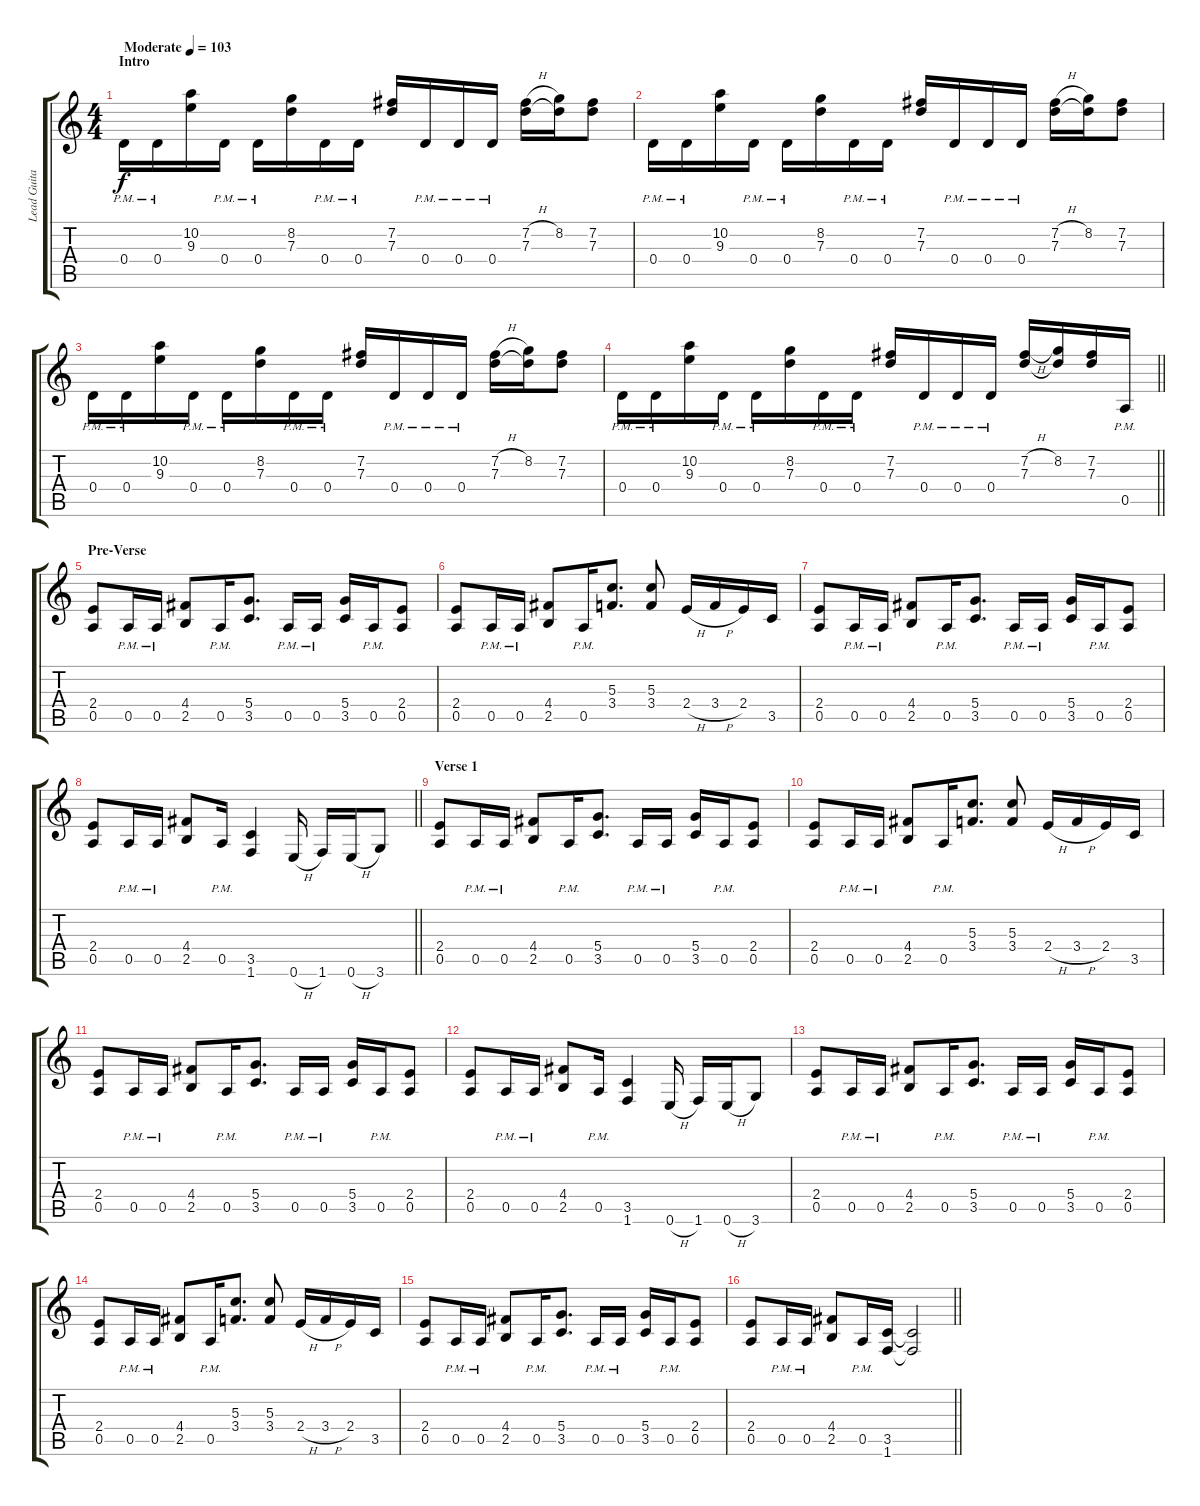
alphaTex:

\track ("Lead Guitar" "Lead Guita") {instrument distortionguitar}
\staff {score tabs}
\tuning (E4 B3 G3 D3 A2 E2) {hide}
\ts (4 4)
\section ("" "Intro")
\tempo (103 "Moderate")
\clef g2
\ks c
0.4{pm}.16{dy f instrument distortionguitar} 0.4{pm}.16 (10.2 9.3).16 0.4{pm}.16 0.4{pm}.16 (8.2 7.3).16 0.4{pm}.16 0.4{pm}.16 (7.2 7.3).16 0.4{pm}.16 0.4{pm}.16 0.4{pm}.16 (7.2{h} 7.3).16 (8.2 7.3{t}).16 (7.2 7.3).8 |
0.4{pm}.16 0.4{pm}.16 (10.2 9.3).16 0.4{pm}.16 0.4{pm}.16 (8.2 7.3).16 0.4{pm}.16 0.4{pm}.16 (7.2 7.3).16 0.4{pm}.16 0.4{pm}.16 0.4{pm}.16 (7.2{h} 7.3).16 (8.2 7.3{t}).16 (7.2 7.3).8 |
0.4{pm}.16 0.4{pm}.16 (10.2 9.3).16 0.4{pm}.16 0.4{pm}.16 (8.2 7.3).16 0.4{pm}.16 0.4{pm}.16 (7.2 7.3).16 0.4{pm}.16 0.4{pm}.16 0.4{pm}.16 (7.2{h} 7.3).16 (8.2 7.3{t}).16 (7.2 7.3).8 |
\barLineRight lightlight
0.4{pm}.16 0.4{pm}.16 (10.2 9.3).16 0.4{pm}.16 0.4{pm}.16 (8.2 7.3).16 0.4{pm}.16 0.4{pm}.16 (7.2 7.3).16 0.4{pm}.16 0.4{pm}.16 0.4{pm}.16 (7.2{h} 7.3).16 (8.2 7.3{t}).16 (7.2 7.3).16 0.5{pm}.16 |
\section ("" "Pre-Verse")
(2.4 0.5).8 0.5{pm}.16 0.5{pm}.16 (4.4 2.5).8 0.5{pm}.16 (5.4 3.5).8{d} 0.5{pm}.16 0.5{pm}.16 (5.4 3.5).16 0.5{pm}.16 (2.4 0.5).8 |
(2.4 0.5).8 0.5{pm}.16 0.5{pm}.16 (4.4 2.5).8 0.5{pm}.16 (5.3 3.4).8{d} (5.3 3.4).8 2.4{h}.16 3.4{h}.16 2.4.16 3.5.16 |
(2.4 0.5).8 0.5{pm}.16 0.5{pm}.16 (4.4 2.5).8 0.5{pm}.16 (5.4 3.5).8{d} 0.5{pm}.16 0.5{pm}.16 (5.4 3.5).16 0.5{pm}.16 (2.4 0.5).8 |
\barLineRight lightlight
(2.4 0.5).8 0.5{pm}.16 0.5{pm}.16 (4.4 2.5).8 0.5{pm}.16 (3.5 1.6).4 0.6{h}.16 1.6.16 0.6{h}.16 3.6.8 |
\section ("" "Verse 1")
(2.4 0.5).8 0.5{pm}.16 0.5{pm}.16 (4.4 2.5).8 0.5{pm}.16 (5.4 3.5).8{d} 0.5{pm}.16 0.5{pm}.16 (5.4 3.5).16 0.5{pm}.16 (2.4 0.5).8 |
(2.4 0.5).8 0.5{pm}.16 0.5{pm}.16 (4.4 2.5).8 0.5{pm}.16 (5.3 3.4).8{d} (5.3 3.4).8 2.4{h}.16 3.4{h}.16 2.4.16 3.5.16 |
(2.4 0.5).8 0.5{pm}.16 0.5{pm}.16 (4.4 2.5).8 0.5{pm}.16 (5.4 3.5).8{d} 0.5{pm}.16 0.5{pm}.16 (5.4 3.5).16 0.5{pm}.16 (2.4 0.5).8 |
(2.4 0.5).8 0.5{pm}.16 0.5{pm}.16 (4.4 2.5).8 0.5{pm}.16 (3.5 1.6).4 0.6{h}.16 1.6.16 0.6{h}.16 3.6.8 |
(2.4 0.5).8 0.5{pm}.16 0.5{pm}.16 (4.4 2.5).8 0.5{pm}.16 (5.4 3.5).8{d} 0.5{pm}.16 0.5{pm}.16 (5.4 3.5).16 0.5{pm}.16 (2.4 0.5).8 |
(2.4 0.5).8 0.5{pm}.16 0.5{pm}.16 (4.4 2.5).8 0.5{pm}.16 (5.3 3.4).8{d} (5.3 3.4).8 2.4{h}.16 3.4{h}.16 2.4.16 3.5.16 |
(2.4 0.5).8 0.5{pm}.16 0.5{pm}.16 (4.4 2.5).8 0.5{pm}.16 (5.4 3.5).8{d} 0.5{pm}.16 0.5{pm}.16 (5.4 3.5).16 0.5{pm}.16 (2.4 0.5).8 |
\barLineRight lightlight
(2.4 0.5).8 0.5{pm}.16 0.5{pm}.16 (4.4 2.5).8 0.5{pm}.16 (3.5 1.6).16 (3.5{t} 1.6{t}).2
